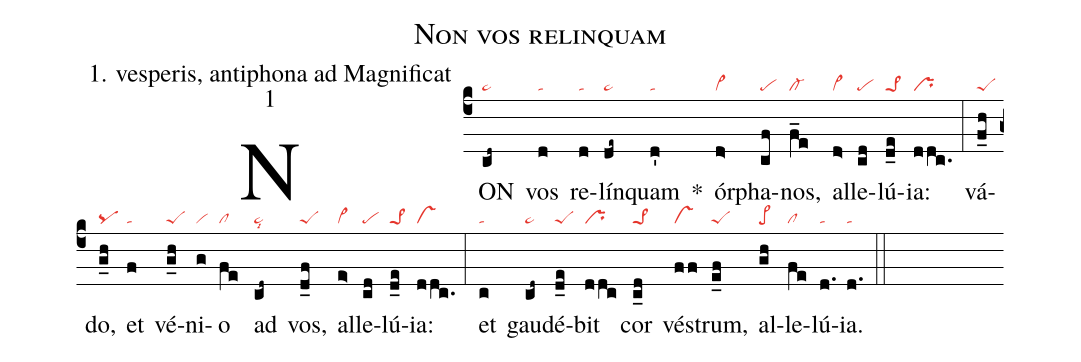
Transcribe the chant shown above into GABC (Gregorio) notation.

name: Non vos relinquam;
office-part: 1. vesperis, antiphona ad Magnificat;
mode: 1;
nabc-lines: 1;
%%
(c4)
NON(cd~|ta>) vos(d|ta) re(d|ta)lín(de~|ta>)quam(d'|ta) *()
ór(d>|vi>)pha(cf|pe)nos,(f_e|cl-) al(d>|vi>)le(cd|pe)lú(d_e|pe>1)ia:(d/dc.|pr) (:)
vá(f_h|peS)do,(g_h|pq) et(f|ta) vé(g_h|peS)ni(g|vi)o(fe|cl) ad(cd~|ta>lsi8) vos,(d_f|peS) al(e>|vi>)le(cd|pe)lú(d_e|pe>1)ia:(d/dc.|vs) (:)
et(c|ta) gau(cd~|ta>)dé(d_e|peS)bit(d/dc|pr) cor(c_d|pe>1) vés(ff|vs)trum,(e_f|peS) al(gh|pe>)le(fe|cl)lú(d.|ta)ia.(d.|ta) (::)
